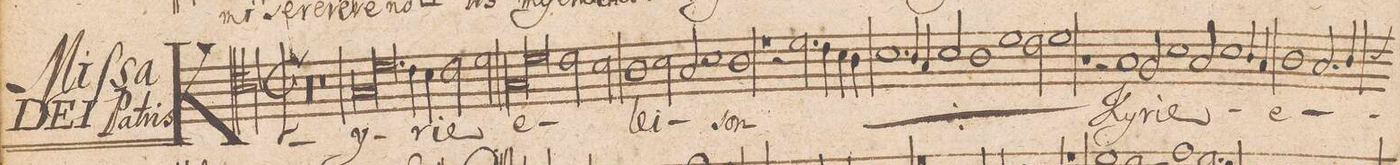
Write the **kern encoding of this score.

**kern	**text
*I"TENOR.	*
*clefC4	*
*k[b-]	*
*met(c|)	*
*M2/1	*
00r	.
=2-	=2-
=3-	=3-
0r	.
=4-	=4-
*lig	*
1G/	Ky-
1.d\	.
*Xlig	*
=5-	=5-
4c\	-ri-
4B-\	.
2c\	-e
2d\	.
=6-	=6-
*lig	*
1G/	e-
1d\	.
*Xlig	*
=7-	=7-
2c\	.
2B-\	.
1A\	-lei-
=8-	=8-
2B-\	.
2G/	.
1B-\	.
=9-	=9-
1A\	-son
1r	.
=10-	=10-
*	*ij
2r	.
2.d\	Ky-
4c\	.
4B-\	.
4A\	.
=11-	=11-
1.B-\	-ri-
4A/	.
4G/	.
=12-	=12-
2B-\	-e
1A\	e-
1d\	.
=13-	=13-
2c\	-lei-
1d\	-son
=14-	=14-
1r	.
*	*Xij
2r	.
1G/	Ky-
=15-	=15-
.	-ri-
2F/	-e
1B-\	.
=16-	=16-
2G/	.
1B-\	.
4A/	.
4G/	.
=17-	=17-
1A\	e-
2.G/	.
*custos:B	*
4A/	.
=18-	=18-
*-	*-
